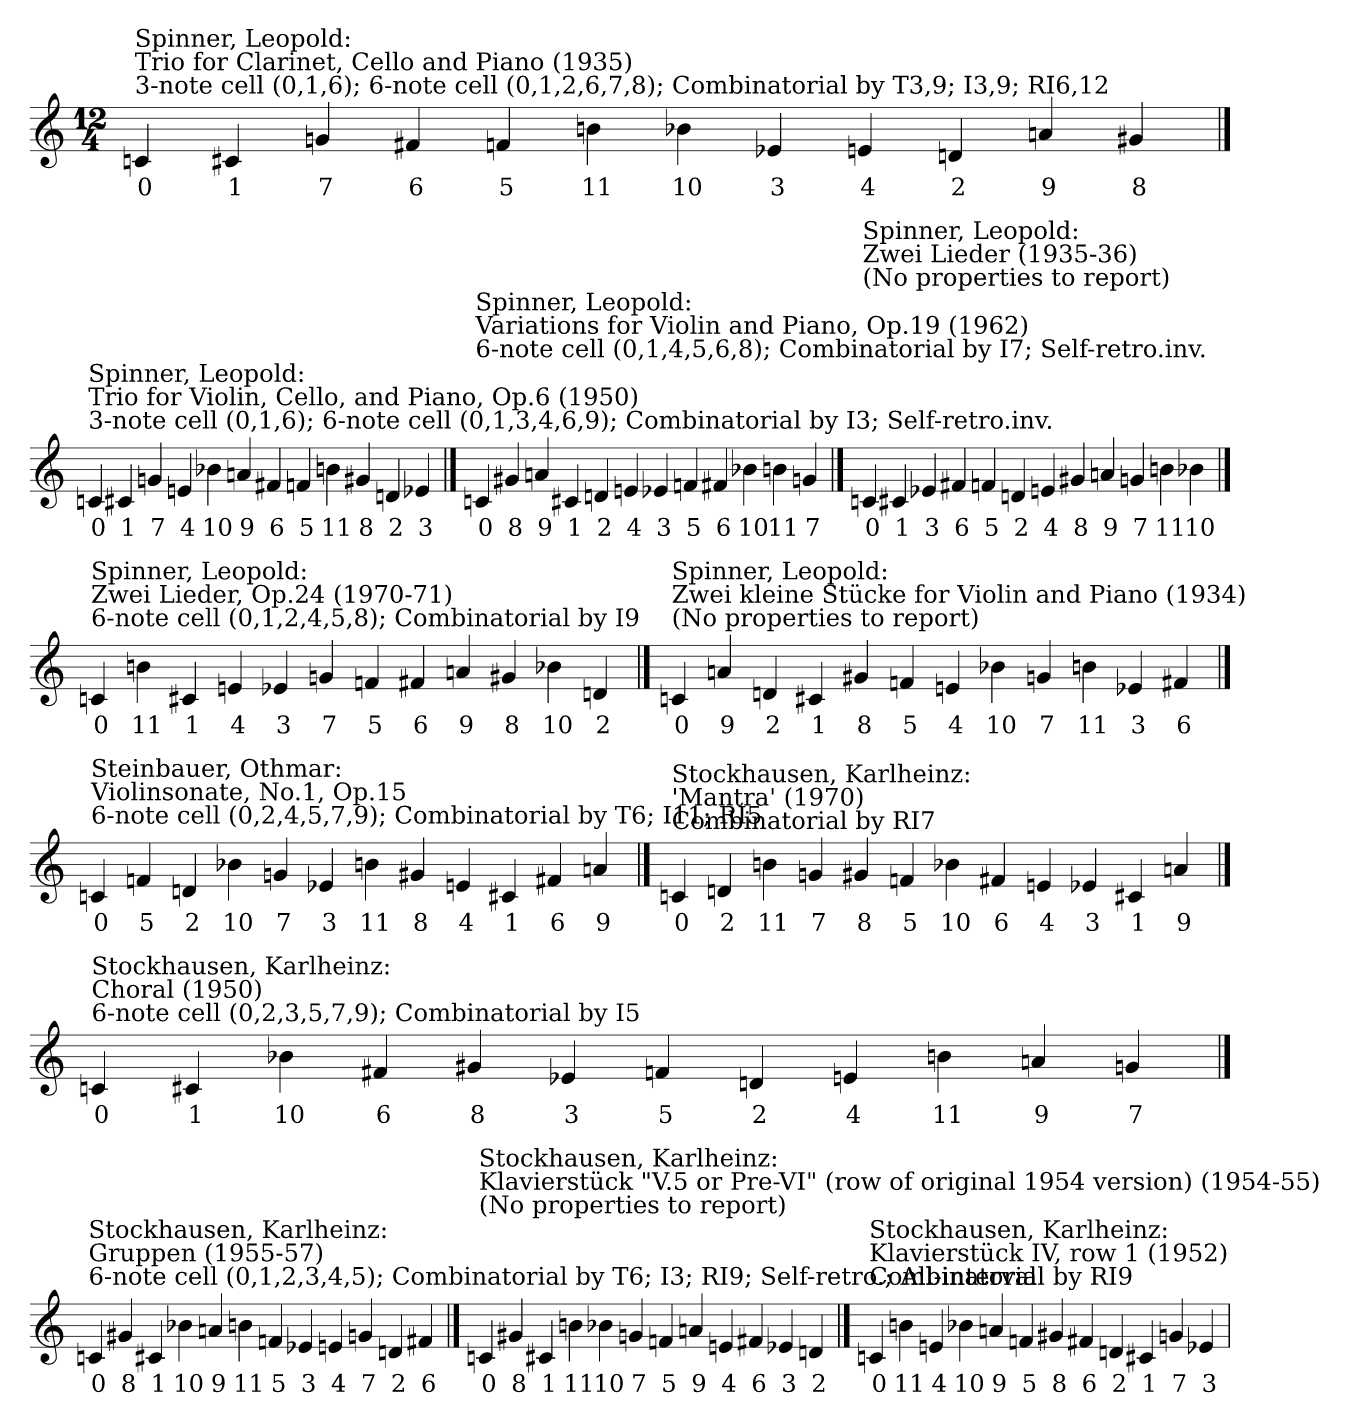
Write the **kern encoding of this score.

**kern	**text
*part1	*part1
*staff1	*staff1
!!LO:LB:g=z
*M12/4	*
==1417	==1417
!LO:TX:t=Spinner, Leopold&colon; \nTrio for Clarinet, Cello and Piano (1935)\n3-note cell (0,1,6); 6-note cell (0,1,2,6,7,8); Combinatorial by T3,9; I3,9; RI6,12	!
4cn	0
4c#X	1
4gn	7
4f#X	6
4fn	5
4bn	11
4b-X	10
4e-X	3
4en	4
4dn	2
4an	9
4g#X	8
!!LO:LB:g=z
==1418	==1418
!LO:TX:t=Spinner, Leopold&colon; \nTrio for Violin, Cello, and Piano, Op.6 (1950)\n3-note cell (0,1,6); 6-note cell (0,1,3,4,6,9); Combinatorial by I3; Self-retro.inv.	!
4cn	0
4c#X	1
4gn	7
4en	4
4b-X	10
4an	9
4f#X	6
4fn	5
4bn	11
4g#X	8
4dn	2
4e-X	3
!!LO:LB:g=z
==1419	==1419
!LO:TX:t=Spinner, Leopold&colon; \nVariations for Violin and Piano, Op.19 (1962)\n6-note cell (0,1,4,5,6,8); Combinatorial by I7; Self-retro.inv.	!
4cn	0
4g#X	8
4an	9
4c#X	1
4dn	2
4en	4
4e-X	3
4fn	5
4f#X	6
4b-X	10
4bn	11
4gn	7
!!LO:LB:g=z
==1420	==1420
!LO:TX:t=Spinner, Leopold&colon; \nZwei Lieder (1935-36)\n(No properties to report)	!
4cn	0
4c#X	1
4e-X	3
4f#X	6
4fn	5
4dn	2
4en	4
4g#X	8
4an	9
4gn	7
4bn	11
4b-X	10
!!LO:LB:g=z
==1421	==1421
!LO:TX:t=Spinner, Leopold&colon; \nZwei Lieder, Op.24 (1970-71)\n6-note cell (0,1,2,4,5,8); Combinatorial by I9	!
4cn	0
4bn	11
4c#X	1
4en	4
4e-X	3
4gn	7
4fn	5
4f#X	6
4an	9
4g#X	8
4b-X	10
4dn	2
!!LO:LB:g=z
==1422	==1422
!LO:TX:t=Spinner, Leopold&colon; \nZwei kleine Stücke for Violin and Piano (1934)\n(No properties to report)	!
4cn	0
4an	9
4dn	2
4c#X	1
4g#X	8
4fn	5
4en	4
4b-X	10
4gn	7
4bn	11
4e-X	3
4f#X	6
!!LO:LB:g=z
==1423	==1423
!LO:TX:t=Steinbauer, Othmar&colon; \nViolinsonate, No.1, Op.15\n6-note cell (0,2,4,5,7,9); Combinatorial by T6; I11; RI5	!
4cn	0
4fn	5
4dn	2
4b-X	10
4gn	7
4e-X	3
4bn	11
4g#X	8
4en	4
4c#X	1
4f#X	6
4an	9
!!LO:LB:g=z
==1424	==1424
!LO:TX:t=Stockhausen, Karlheinz&colon; \n'Mantra' (1970)\nCombinatorial by RI7	!
4cn	0
4dn	2
4bn	11
4gn	7
4g#X	8
4fn	5
4b-X	10
4f#X	6
4en	4
4e-X	3
4c#X	1
4an	9
!!LO:LB:g=z
==1425	==1425
!LO:TX:t=Stockhausen, Karlheinz&colon; \nChoral (1950)\n6-note cell (0,2,3,5,7,9); Combinatorial by I5	!
4cn	0
4c#X	1
4b-X	10
4f#X	6
4g#X	8
4e-X	3
4fn	5
4dn	2
4en	4
4bn	11
4an	9
4gn	7
!!LO:LB:g=z
==1426	==1426
!LO:TX:t=Stockhausen, Karlheinz&colon; \nGruppen (1955-57)\n6-note cell (0,1,2,3,4,5); Combinatorial by T6; I3; RI9; Self-retro.; All-interval	!
4cn	0
4g#X	8
4c#X	1
4b-X	10
4an	9
4bn	11
4fn	5
4e-X	3
4en	4
4gn	7
4dn	2
4f#X	6
!!LO:LB:g=z
==1427	==1427
!LO:TX:t=Stockhausen, Karlheinz&colon; \nKlavierstück "V.5 or Pre-VI" (row of original 1954 version) (1954-55)\n(No properties to report)	!
4cn	0
4g#X	8
4c#X	1
4bn	11
4b-X	10
4gn	7
4fn	5
4an	9
4en	4
4f#X	6
4e-X	3
4dn	2
!!LO:LB:g=z
==1428	==1428
!LO:TX:t=Stockhausen, Karlheinz&colon; \nKlavierstück IV, row 1 (1952)\nCombinatorial by RI9	!
4cn	0
4bn	11
4en	4
4b-X	10
4an	9
4fn	5
4g#X	8
4f#X	6
4dn	2
4c#X	1
4gn	7
4e-X	3
=	=
*-	*-
